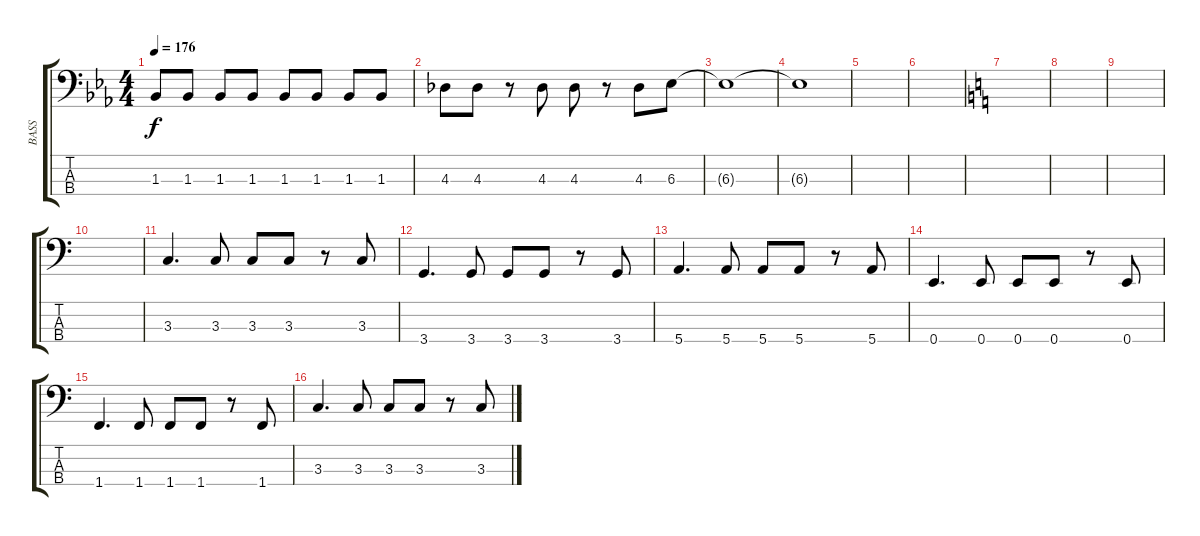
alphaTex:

\track ("BASS" "BASS") {mute instrument fretlessbass}
\staff {score tabs}
\tuning (G2 D2 A1 E1) {hide}
\ts (4 4)
\tempo 176
\clef f4
\ks eb
1.3.8{dy f} 1.3.8 1.3.8 1.3.8 1.3.8 1.3.8 1.3.8 1.3.8 |
4.3.8 4.3.8 r.8 4.3.8 4.3.8 r.8 4.3.8 6.3.8 |
6.3{t}.1 |
6.3{t}.1 |
|
|
\ks c
|
|
|
|
3.3.4{d} 3.3.8 3.3.8 3.3.8 r.8 3.3.8 |
3.4.4{d} 3.4.8 3.4.8 3.4.8 r.8 3.4.8 |
5.4.4{d} 5.4.8 5.4.8 5.4.8 r.8 5.4.8 |
0.4.4{d} 0.4.8 0.4.8 0.4.8 r.8 0.4.8 |
1.4.4{d} 1.4.8 1.4.8 1.4.8 r.8 1.4.8 |
3.3.4{d} 3.3.8 3.3.8 3.3.8 r.8 3.3.8
